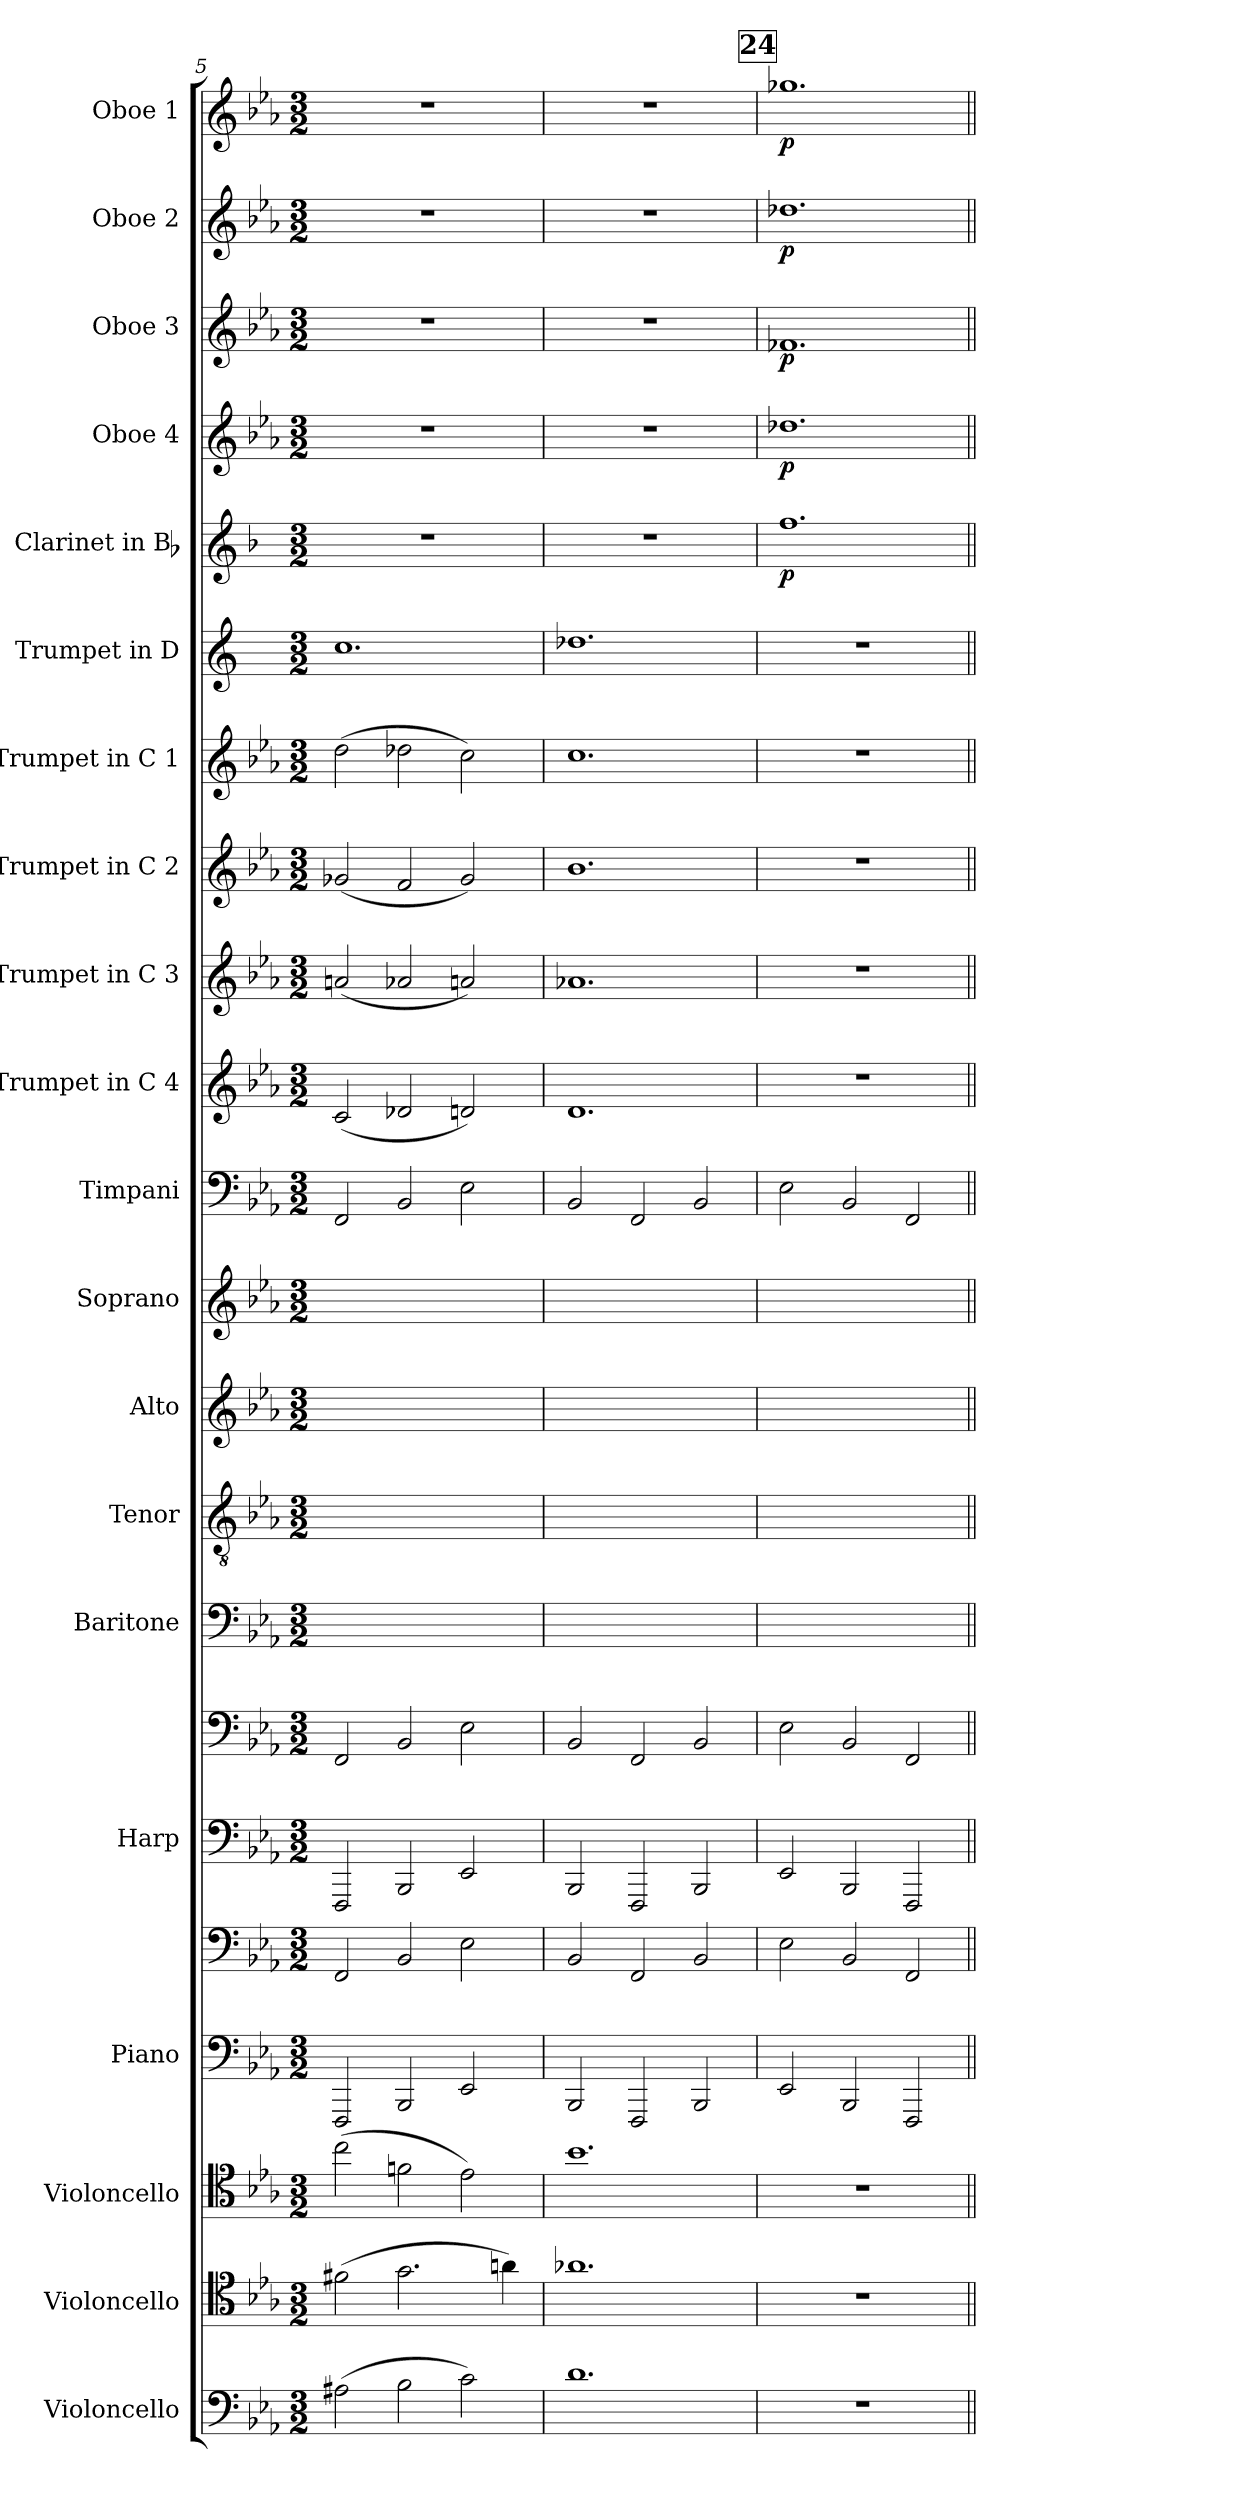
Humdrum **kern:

**kern	**kern	**kern	**kern	**kern	**kern	**kern	**kern	**kern	**kern	**kern	**kern	**kern	**kern	**kern	**kern	**kern	**kern	**dynam	**kern	**dynam	**kern	**dynam	**kern	**dynam	**kern	**dynam
*part20	*part19	*part18	*part17	*part17	*part16	*part16	*part15	*part14	*part13	*part12	*part11	*part10	*part9	*part8	*part7	*part6	*part5	*part5	*part4	*part4	*part3	*part3	*part2	*part2	*part1	*part1
*staff22	*staff21	*staff20	*staff19	*staff18	*staff17	*staff16	*staff15	*staff14	*staff13	*staff12	*staff11	*staff10	*staff9	*staff8	*staff7	*staff6	*staff5	*staff5	*staff4	*staff4	*staff3	*staff3	*staff2	*staff2	*staff1	*staff1
*I"Violoncello	*I"Violoncello	*I"Violoncello	*I"Piano	*	*I"Harp	*	*I"Baritone	*I"Tenor	*I"Alto	*I"Soprano	*I"Timpani	*I"Trumpet in C 4	*I"Trumpet in C 3	*I"Trumpet in C 2	*I"Trumpet in C 1	*I"Trumpet in D	*I"Clarinet in Bb	*	*I"Oboe 4	*	*I"Oboe 3	*	*I"Oboe 2	*	*I"Oboe 1	*
*I'Vc.	*I'Vc.	*I'Vc.	*I'Pno	*	*I'Hp	*	*I'Bar.	*I'T.	*I'A.	*I'S.	*I'Timp.	*	*	*	*	*	*I'Cl.	*	*I'Ob.	*	*I'Ob.	*	*I'Ob.	*	*I'Ob.	*
*clefF4	*clefC4	*clefC4	*clefF4	*clefF4	*clefF4	*clefF4	*clefF4	*clefGv2	*clefG2	*clefG2	*clefF4	*clefG2	*clefG2	*clefG2	*clefG2	*clefG2	*clefG2	*	*clefG2	*	*clefG2	*	*clefG2	*	*clefG2	*
*	*	*	*	*	*	*	*	*ITrd7c12	*	*	*	*	*	*	*	*ITrd-1c-2	*ITrd1c2	*	*	*	*	*	*	*	*	*
*k[b-e-a-]	*k[b-e-a-]	*k[b-e-a-]	*k[b-e-a-]	*k[b-e-a-]	*k[b-e-a-]	*k[b-e-a-]	*k[b-e-a-]	*k[b-e-a-]	*k[b-e-a-]	*k[b-e-a-]	*k[b-e-a-]	*k[b-e-a-]	*k[b-e-a-]	*k[b-e-a-]	*k[b-e-a-]	*k[f#c#]	*k[b-e-a-]	*	*k[b-e-a-]	*	*k[b-e-a-]	*	*k[b-e-a-]	*	*k[b-e-a-]	*
*E-:	*E-:	*E-:	*E-:	*E-:	*E-:	*E-:	*E-:	*E-:	*E-:	*E-:	*E-:	*E-:	*E-:	*E-:	*E-:	*D:	*E-:	*	*E-:	*	*E-:	*	*E-:	*	*E-:	*
*M3/2	*M3/2	*M3/2	*M3/2	*M3/2	*M3/2	*M3/2	*M3/2	*M3/2	*M3/2	*M3/2	*M3/2	*M3/2	*M3/2	*M3/2	*M3/2	*M3/2	*M3/2	*	*M3/2	*	*M3/2	*	*M3/2	*	*M3/2	*
=5	=5	=5	=5	=5	=5	=5	=5	=5	=5	=5	=5	=5	=5	=5	=5	=5	=5	=5	=5	=5	=5	=5	=5	=5	=5	=5
(2A#X	(2f#X	(2cc	2FFF	2FF	2FFF	2FF	2ryy	2ryy	2ryy	2ryy	2FF	(2c	(2an	(2g-X	(2dd	1.dd	2%3r	.	2%3r	.	2%3r	.	2%3r	.	2%3r	.
2B-	2.g	2fn	2BBB-	2BB-	2BBB-	2BB-	2ryy	2ryy	2ryy	2ryy	2BB-	2d-X	2a-X	2f	2dd-X	.	.	.	.	.	.	.	.	.	.	.
2c)	.	2e-)	2EE-	2E-	2EE-	2E-	2ryy	2ryy	4ryy	2ryy	2E-	2dn)	2an)	2g-)	2cc)	.	.	.	.	.	.	.	.	.	.	.
.	4an)	.	.	.	.	.	.	.	4ryy	.	.	.	.	.	.	.	.	.	.	.	.	.	.	.	.	.
=6	=6	=6	=6	=6	=6	=6	=6	=6	=6	=6	=6	=6	=6	=6	=6	=6	=6	=6	=6	=6	=6	=6	=6	=6	=6	=6
1.d	1.a-X	1.b-	2BBB-	2BB-	2BBB-	2BB-	1.ryy	1.ryy	1.ryy	1.ryy	2BB-	1.d	1.a-X	1.b-	1.cc	1.ee-X	2%3r	.	2%3r	.	2%3r	.	2%3r	.	2%3r	.
.	.	.	2FFF	2FF	2FFF	2FF	.	.	.	.	2FF	.	.	.	.	.	.	.	.	.	.	.	.	.	.	.
.	.	.	2BBB-	2BB-	2BBB-	2BB-	.	.	.	.	2BB-	.	.	.	.	.	.	.	.	.	.	.	.	.	.	.
!!LO:REH:place=s1:t=24
=7	=7	=7	=7	=7	=7	=7	=7	=7	=7	=7	=7	=7	=7	=7	=7	=7	=7	=7	=7	=7	=7	=7	=7	=7	=7	=7
2%3r	2%3r	2%3r	2EE-	2E-	2EE-	2E-	1.ryy	1.ryy	2%3ryy	2%3ryy	2E-	2%3r	2%3r	2%3r	2%3r	2%3r	1.ee-	p	1.dd-X	p	1.f-X	p	1.dd-X	p	1.gg-X	p
.	.	.	2BBB-	2BB-	2BBB-	2BB-	.	.	.	.	2BB-	.	.	.	.	.	.	.	.	.	.	.	.	.	.	.
.	.	.	2FFF	2FF	2FFF	2FF	.	.	.	.	2FF	.	.	.	.	.	.	.	.	.	.	.	.	.	.	.
=||	=||	=||	=||	=||	=||	=||	=||	=||	=||	=||	=||	=||	=||	=||	=||	=||	=||	=||	=||	=||	=||	=||	=||	=||	=||	=||
*-	*-	*-	*-	*-	*-	*-	*-	*-	*-	*-	*-	*-	*-	*-	*-	*-	*-	*-	*-	*-	*-	*-	*-	*-	*-	*-
